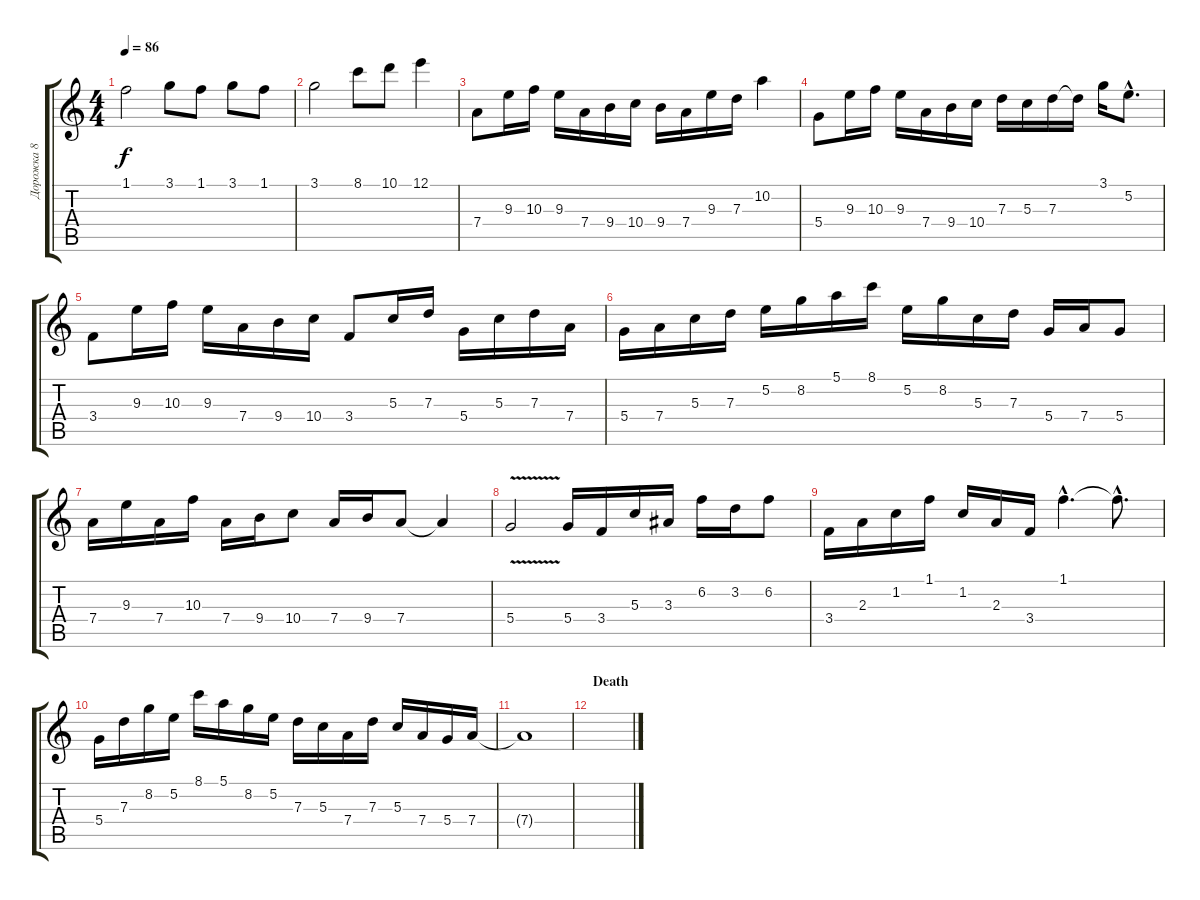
\track ("Дорожка 8" "Дорожка 8") {instrument distortionguitar}
\staff {score tabs}
\tuning (E4 B3 G3 D3 A2 E2) {hide}
\ts (4 4)
\tempo 86
\clef g2
\ks c
1.1.2{dy f} 3.1.8 1.1.8 3.1.8 1.1.8 |
3.1.2 8.1.8 10.1.8 12.1.4 |
7.4.8 9.3.16 10.3.16 9.3.16 7.4.16 9.4.16 10.4.16 9.4.16 7.4.16 9.3.16 7.3.16 10.2.4 |
5.4.8 9.3.16 10.3.16 9.3.16 7.4.16 9.4.16 10.4.16 7.3.16 5.3.16 7.3.16 7.3{t}.16 3.1.16 5.2{hac}.8{d} |
3.4.8 9.3.16 10.3.16 9.3.16 7.4.16 9.4.16 10.4.16 3.4.8 5.3.16 7.3.16 5.4.16 5.3.16 7.3.16 7.4.16 |
5.4.16 7.4.16 5.3.16 7.3.16 5.2.16 8.2.16 5.1.16 8.1.16 5.2.16 8.2.16 5.3.16 7.3.16 5.4.16 7.4.16 5.4.8 |
7.4.16 9.3.16 7.4.16 10.3.16 7.4.16 9.4.16 10.4.8 7.4.16 9.4.16 7.4.8 7.4{t}.4 |
5.4{v}.2 5.4.16 3.4.16 5.3.16 3.3.16 6.2.16 3.2.16 6.2.8 |
3.4.16 2.3.16 1.2.16 1.1.16 1.2.16 2.3.16 3.4.16 1.1{hac}.4{d} 1.1{hac t}.8{d} |
5.4.16 7.3.16 8.2.16 5.2.16 8.1.16 5.1.16 8.2.16 5.2.16 7.3.16 5.3.16 7.4.16 7.3.16 5.3.16 7.4.16 5.4.16 7.4.16 |
7.4{t}.1{volume 0} |
\section ("" "Death")
